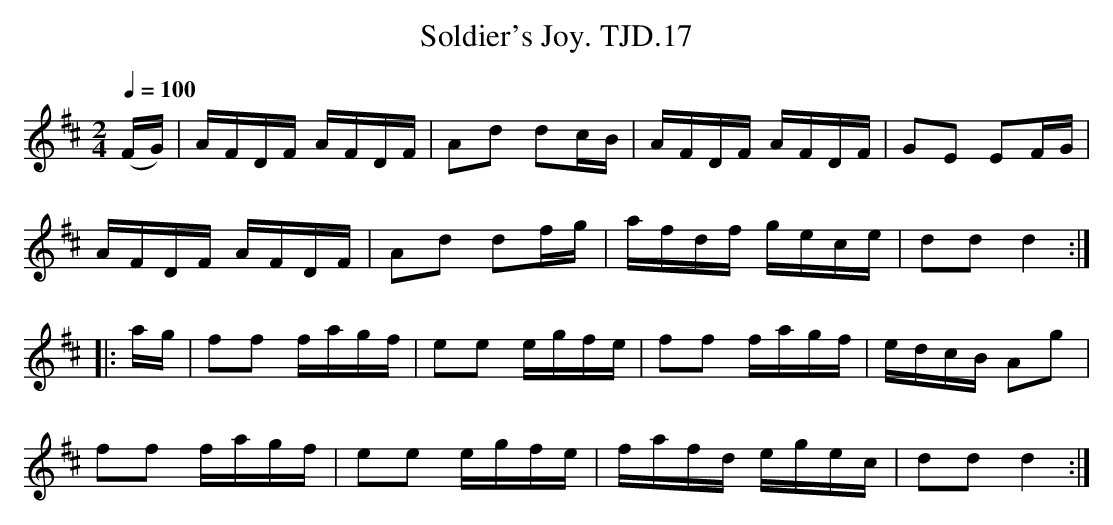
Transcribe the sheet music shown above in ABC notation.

X:1
T:Soldier's Joy. TJD.17
M:2/4
L:1/16
Q:1/4=100
K:D
(FG)|AFDF AFDF|A2d2 d2cB|AFDF AFDF|G2E2 E2FG|
AFDF AFDF|A2d2 d2fg|afdf gece|d2d2d4:|
|:ag|f2f2 fagf|e2e2 egfe|f2f2 fagf|edcB A2g2|
f2f2 fagf|e2e2 egfe|fafd egec|d2d2d4:|
